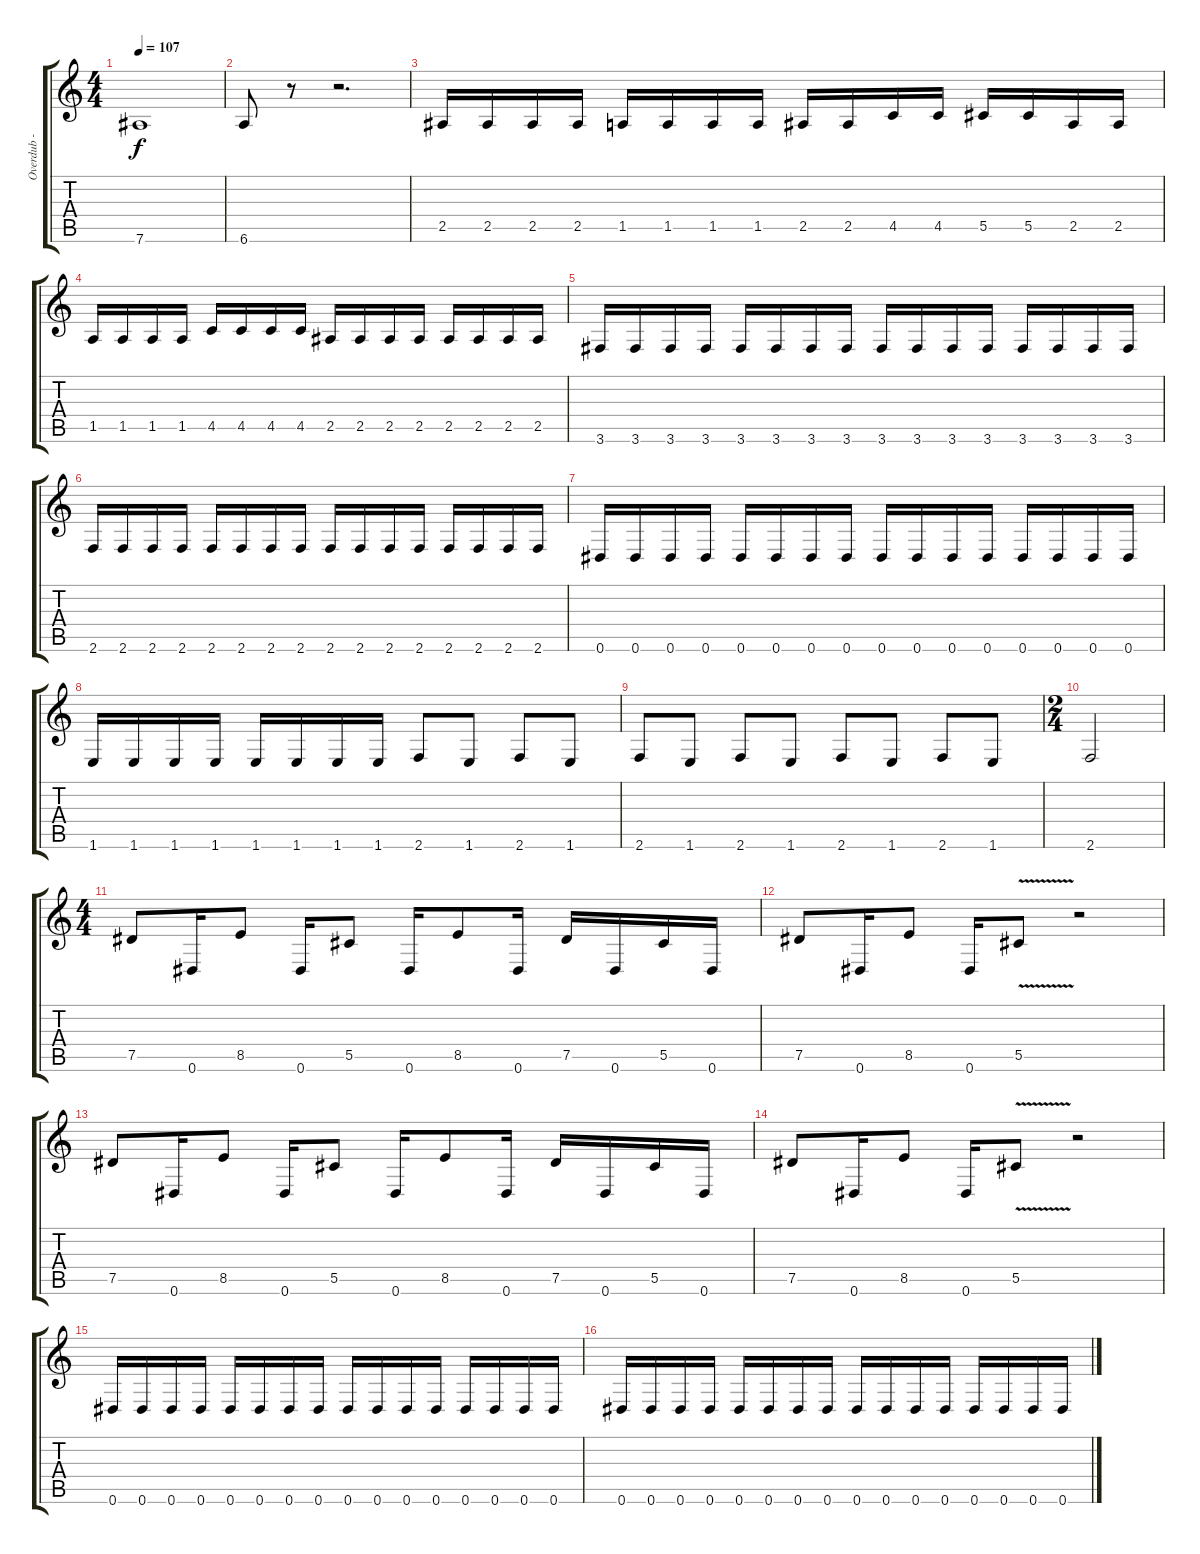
\track ("Overdub - Effects" "Overdub - ") {instrument distortionguitar}
\staff {score tabs}
\tuning (Eb4 Bb3 Gb3 Db3 Ab2 Eb2) {hide}
\ts (4 4)
\tempo 107
\clef g2
\ks c
7.6.1{dy f} |
6.6.8 r.8 r.2{d} |
2.5.16 2.5.16 2.5.16 2.5.16 1.5.16 1.5.16 1.5.16 1.5.16 2.5.16 2.5.16 4.5.16 4.5.16 5.5.16 5.5.16 2.5.16 2.5.16 |
1.5.16 1.5.16 1.5.16 1.5.16 4.5.16 4.5.16 4.5.16 4.5.16 2.5.16 2.5.16 2.5.16 2.5.16 2.5.16 2.5.16 2.5.16 2.5.16 |
3.6.16 3.6.16 3.6.16 3.6.16 3.6.16 3.6.16 3.6.16 3.6.16 3.6.16 3.6.16 3.6.16 3.6.16 3.6.16 3.6.16 3.6.16 3.6.16 |
2.6.16 2.6.16 2.6.16 2.6.16 2.6.16 2.6.16 2.6.16 2.6.16 2.6.16 2.6.16 2.6.16 2.6.16 2.6.16 2.6.16 2.6.16 2.6.16 |
0.6.16 0.6.16 0.6.16 0.6.16 0.6.16 0.6.16 0.6.16 0.6.16 0.6.16 0.6.16 0.6.16 0.6.16 0.6.16 0.6.16 0.6.16 0.6.16 |
1.6.16 1.6.16 1.6.16 1.6.16 1.6.16 1.6.16 1.6.16 1.6.16 2.6.8 1.6.8 2.6.8 1.6.8 |
2.6.8 1.6.8 2.6.8 1.6.8 2.6.8 1.6.8 2.6.8 1.6.8 |
\ts (2 4)
2.6.2 |
\ts (4 4)
7.5.8 0.6.16 8.5.8 0.6.16 5.5.8 0.6.16 8.5.8 0.6.16 7.5.16 0.6.16 5.5.16 0.6.16 |
7.5.8 0.6.16 8.5.8 0.6.16 5.5{v}.8 r.2 |
7.5.8 0.6.16 8.5.8 0.6.16 5.5.8 0.6.16 8.5.8 0.6.16 7.5.16 0.6.16 5.5.16 0.6.16 |
7.5.8 0.6.16 8.5.8 0.6.16 5.5{v}.8 r.2 |
0.6.16{volume 11 instrument distortionguitar} 0.6.16 0.6.16 0.6.16 0.6.16 0.6.16 0.6.16 0.6.16 0.6.16 0.6.16 0.6.16 0.6.16 0.6.16 0.6.16 0.6.16 0.6.16 |
0.6.16 0.6.16 0.6.16 0.6.16 0.6.16 0.6.16 0.6.16 0.6.16 0.6.16 0.6.16 0.6.16 0.6.16 0.6.16 0.6.16 0.6.16 0.6.16
